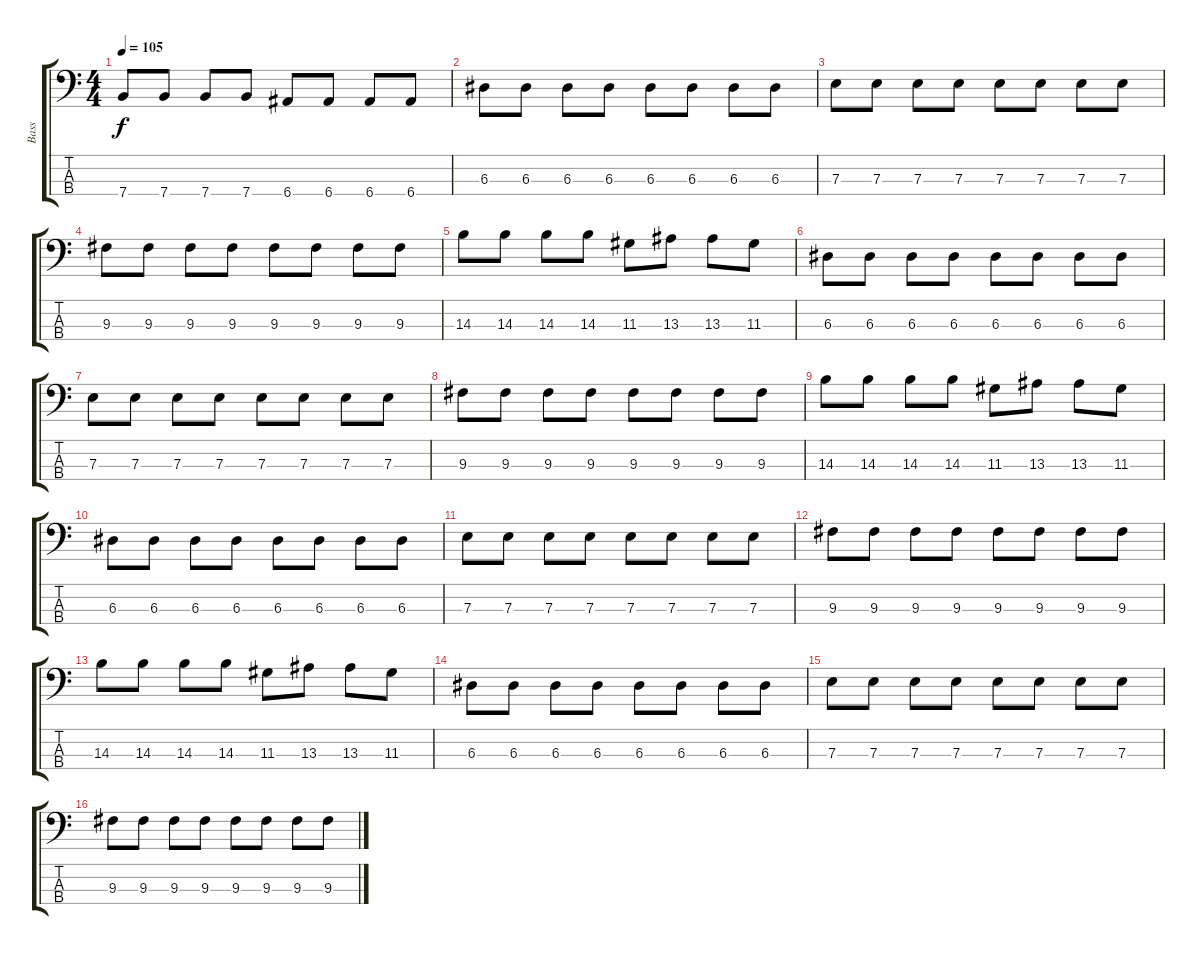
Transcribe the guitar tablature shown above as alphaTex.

\track ("Bass" "Bass") {instrument electricbasspick}
\staff {score tabs}
\tuning (G2 D2 A1 E1) {hide}
\ts (4 4)
\tempo 105
\clef f4
\ks c
7.4.8{dy f} 7.4.8 7.4.8 7.4.8 6.4.8 6.4.8 6.4.8 6.4.8 |
6.3.8 6.3.8 6.3.8 6.3.8 6.3.8 6.3.8 6.3.8 6.3.8 |
7.3.8 7.3.8 7.3.8 7.3.8 7.3.8 7.3.8 7.3.8 7.3.8 |
9.3.8 9.3.8 9.3.8 9.3.8 9.3.8 9.3.8 9.3.8 9.3.8 |
14.3.8 14.3.8 14.3.8 14.3.8 11.3.8 13.3.8 13.3.8 11.3.8 |
6.3.8 6.3.8 6.3.8 6.3.8 6.3.8 6.3.8 6.3.8 6.3.8 |
7.3.8 7.3.8 7.3.8 7.3.8 7.3.8 7.3.8 7.3.8 7.3.8 |
9.3.8 9.3.8 9.3.8 9.3.8 9.3.8 9.3.8 9.3.8 9.3.8 |
14.3.8 14.3.8 14.3.8 14.3.8 11.3.8 13.3.8 13.3.8 11.3.8 |
6.3.8 6.3.8 6.3.8 6.3.8 6.3.8 6.3.8 6.3.8 6.3.8 |
7.3.8 7.3.8 7.3.8 7.3.8 7.3.8 7.3.8 7.3.8 7.3.8 |
9.3.8 9.3.8 9.3.8 9.3.8 9.3.8 9.3.8 9.3.8 9.3.8 |
14.3.8 14.3.8 14.3.8 14.3.8 11.3.8 13.3.8 13.3.8 11.3.8 |
6.3.8 6.3.8 6.3.8 6.3.8 6.3.8 6.3.8 6.3.8 6.3.8 |
7.3.8 7.3.8 7.3.8 7.3.8 7.3.8 7.3.8 7.3.8 7.3.8 |
9.3.8 9.3.8 9.3.8 9.3.8 9.3.8 9.3.8 9.3.8 9.3.8
